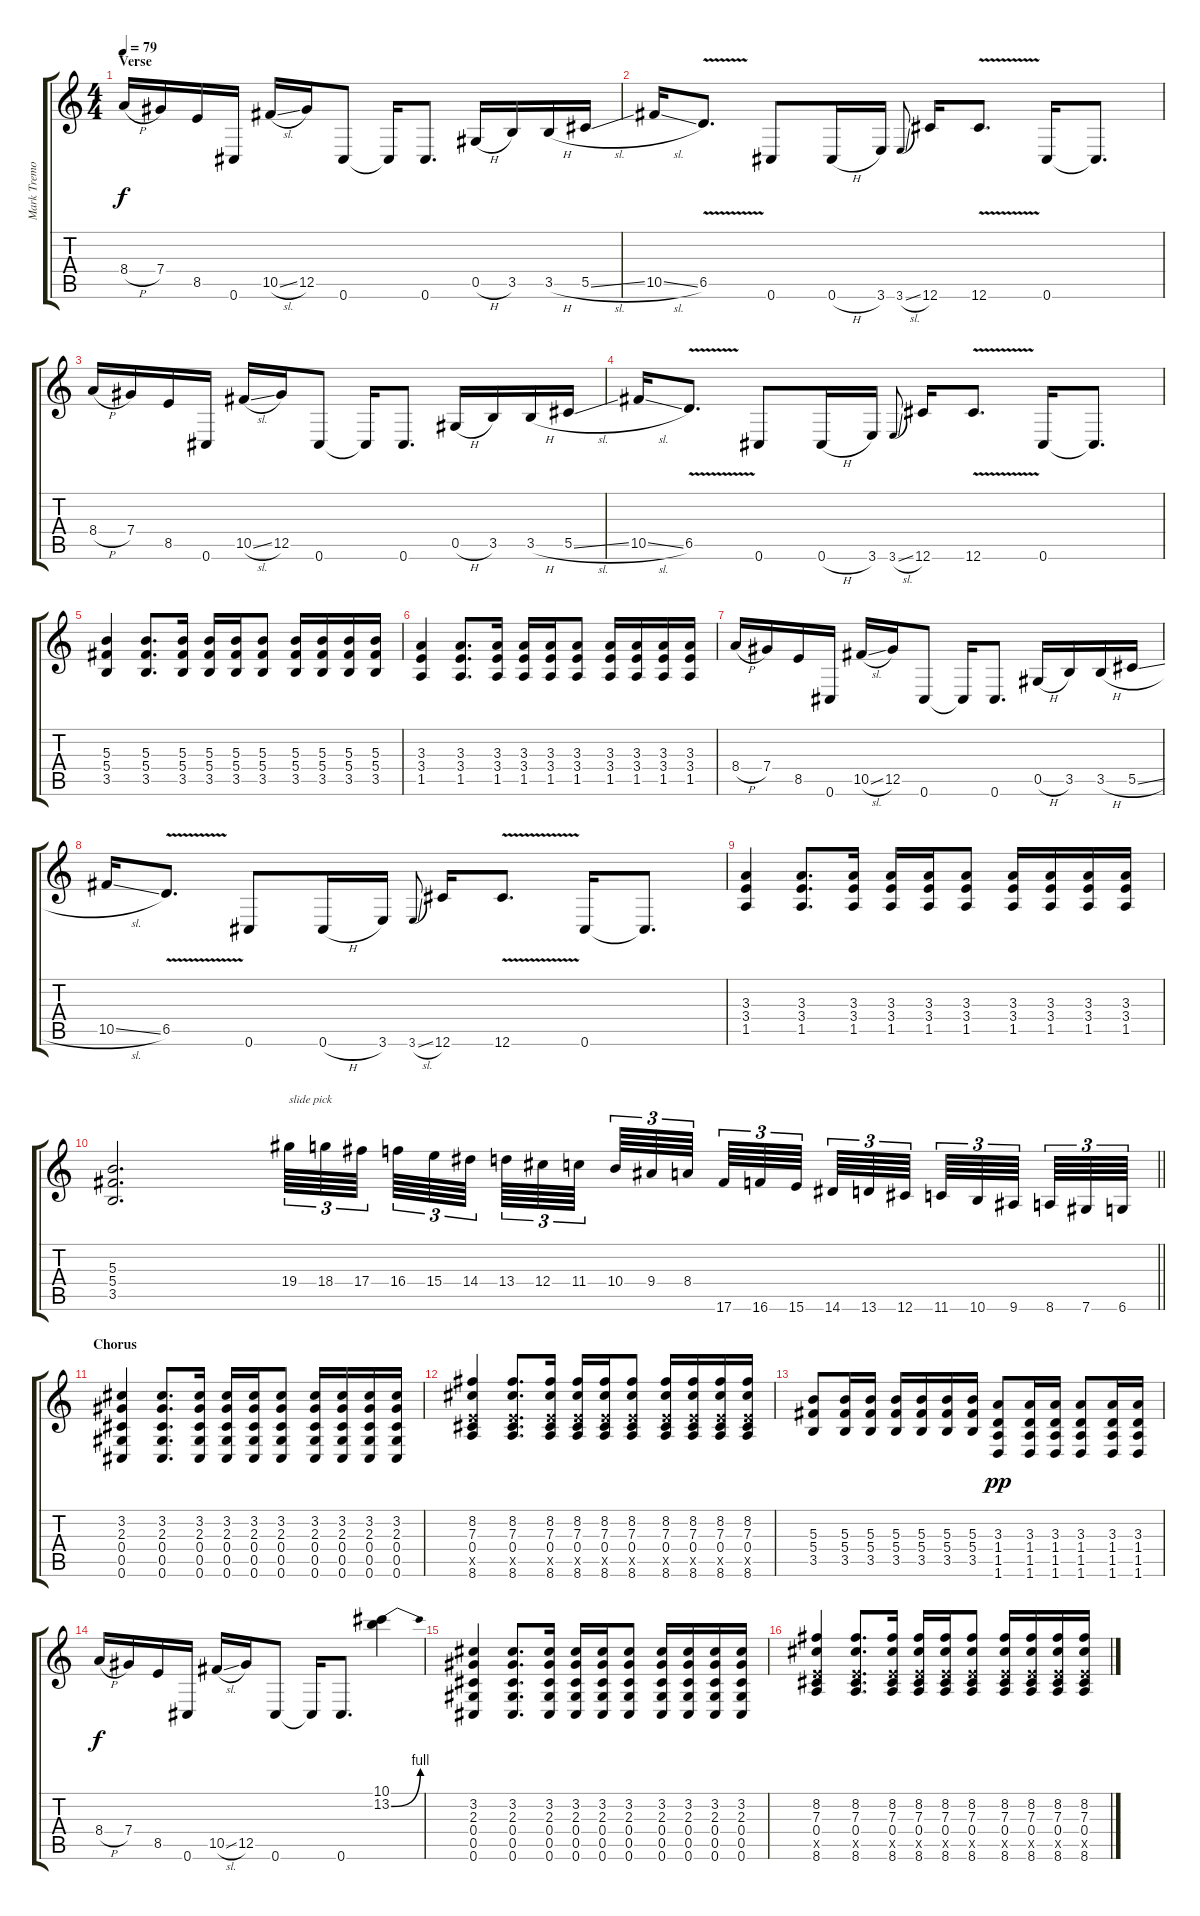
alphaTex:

\track ("Mark Tremonti" "Mark Tremo") {instrument acousticguitarsteel}
\staff {score tabs}
\tuning (Eb4 Bb3 Gb3 Db3 Ab2 Db2) {hide}
\ts (4 4)
\section ("" "Verse")
\tempo 79
\clef g2
\ks c
8.4{h}.16{dy f} 7.4.16 8.5.16 0.6.16 10.5{sl}.16 12.5.16 0.6.8 0.6{t}.16 0.6.8{d} 0.5{h}.16 3.5.16 3.5{h}.16 5.5{sl}.16 |
10.5{sl}.16 6.5{v}.8{d} 0.6.8 0.6{h}.16 3.6.16 3.6{sl}.8{gr onbeat} 12.6.16 12.6{v}.8{d} 0.6.16 0.6{t}.8{d} |
8.4{h}.16 7.4.16 8.5.16 0.6.16 10.5{sl}.16 12.5.16 0.6.8 0.6{t}.16 0.6.8{d} 0.5{h}.16 3.5.16 3.5{h}.16 5.5{sl}.16 |
10.5{sl}.16 6.5{v}.8{d} 0.6.8 0.6{h}.16 3.6.16 3.6{sl}.8{gr onbeat} 12.6.16 12.6{v}.8{d} 0.6.16 0.6{t}.8{d} |
(5.3 5.4 3.5).4 (5.3 5.4 3.5).8{d} (5.3 5.4 3.5).16 (5.3 5.4 3.5).16 (5.3 5.4 3.5).16 (5.3 5.4 3.5).8 (5.3 5.4 3.5).16 (5.3 5.4 3.5).16 (5.3 5.4 3.5).16 (5.3 5.4 3.5).16 |
(3.3 3.4 1.5).4 (3.3 3.4 1.5).8{d} (3.3 3.4 1.5).16 (3.3 3.4 1.5).16 (3.3 3.4 1.5).16 (3.3 3.4 1.5).8 (3.3 3.4 1.5).16 (3.3 3.4 1.5).16 (3.3 3.4 1.5).16 (3.3 3.4 1.5).16 |
8.4{h}.16 7.4.16 8.5.16 0.6.16 10.5{sl}.16 12.5.16 0.6.8 0.6{t}.16 0.6.8{d} 0.5{h}.16 3.5.16 3.5{h}.16 5.5{sl}.16 |
10.5{sl}.16 6.5{v}.8{d} 0.6.8 0.6{h}.16 3.6.16 3.6{sl}.8{gr onbeat} 12.6.16 12.6{v}.8{d} 0.6.16 0.6{t}.8{d} |
(3.3 3.4 1.5).4 (3.3 3.4 1.5).8{d} (3.3 3.4 1.5).16 (3.3 3.4 1.5).16 (3.3 3.4 1.5).16 (3.3 3.4 1.5).8 (3.3 3.4 1.5).16 (3.3 3.4 1.5).16 (3.3 3.4 1.5).16 (3.3 3.4 1.5).16 |
\barLineRight lightlight
(5.3 5.4 3.5).2{d} 19.4.64{tu (3 2) txt "slide pick" instrument guitarfretnoise} 18.4.64{tu (3 2)} 17.4.64{tu (3 2) beam splitsecondary} 16.4.64{tu (3 2)} 15.4.64{tu (3 2)} 14.4.64{tu (3 2) beam splitsecondary} 13.4.64{tu (3 2)} 12.4.64{tu (3 2)} 11.4.64{tu (3 2) beam splitsecondary} 10.4.64{tu (3 2)} 9.4.64{tu (3 2)} 8.4.64{tu (3 2) beam splitsecondary} 17.6.64{tu (3 2)} 16.6.64{tu (3 2)} 15.6.64{tu (3 2) beam splitsecondary} 14.6.64{tu (3 2)} 13.6.64{tu (3 2)} 12.6.64{tu (3 2) beam splitsecondary} 11.6.64{tu (3 2)} 10.6.64{tu (3 2)} 9.6.64{tu (3 2) beam splitsecondary} 8.6.64{tu (3 2)} 7.6.64{tu (3 2)} 6.6.64{tu (3 2)} |
\section ("" "Chorus")
(3.2 2.3 0.4 0.5 0.6).4{instrument distortionguitar} (3.2 2.3 0.4 0.5 0.6).8{d} (3.2 2.3 0.4 0.5 0.6).16 (3.2 2.3 0.4 0.5 0.6).16 (3.2 2.3 0.4 0.5 0.6).16 (3.2 2.3 0.4 0.5 0.6).8 (3.2 2.3 0.4 0.5 0.6).16 (3.2 2.3 0.4 0.5 0.6).16 (3.2 2.3 0.4 0.5 0.6).16 (3.2 2.3 0.4 0.5 0.6).16 |
(8.2 7.3 0.4 8.5{x} 8.6).4 (8.2 7.3 0.4 8.5{x} 8.6).8{d} (8.2 7.3 0.4 8.5{x} 8.6).16 (8.2 7.3 0.4 8.5{x} 8.6).16 (8.2 7.3 0.4 8.5{x} 8.6).16 (8.2 7.3 0.4 8.5{x} 8.6).8 (8.2 7.3 0.4 8.5{x} 8.6).16 (8.2 7.3 0.4 8.5{x} 8.6).16 (8.2 7.3 0.4 8.5{x} 8.6).16 (8.2 7.3 0.4 8.5{x} 8.6).16 |
(5.3 5.4 3.5).8 (5.3 5.4 3.5).16 (5.3 5.4 3.5).16 (5.3 5.4 3.5).16 (5.3 5.4 3.5).16 (5.3 5.4 3.5).16 (5.3 5.4 3.5).16 (3.3 1.4 1.5 1.6).8{dy pp} (3.3 1.4 1.5 1.6).16 (3.3 1.4 1.5 1.6).16 (3.3 1.4 1.5 1.6).8 (3.3 1.4 1.5 1.6).16 (3.3 1.4 1.5 1.6).16 |
8.4{h}.16{dy f} 7.4.16 8.5.16 0.6.16 10.5{sl}.16 12.5.16 0.6.8 0.6{t}.16 0.6.8{d} (10.1 13.2{be (bend 0 0 60 4)}).4 |
(3.2 2.3 0.4 0.5 0.6).4 (3.2 2.3 0.4 0.5 0.6).8{d} (3.2 2.3 0.4 0.5 0.6).16 (3.2 2.3 0.4 0.5 0.6).16 (3.2 2.3 0.4 0.5 0.6).16 (3.2 2.3 0.4 0.5 0.6).8 (3.2 2.3 0.4 0.5 0.6).16 (3.2 2.3 0.4 0.5 0.6).16 (3.2 2.3 0.4 0.5 0.6).16 (3.2 2.3 0.4 0.5 0.6).16 |
(8.2 7.3 0.4 8.5{x} 8.6).4 (8.2 7.3 0.4 8.5{x} 8.6).8{d} (8.2 7.3 0.4 8.5{x} 8.6).16 (8.2 7.3 0.4 8.5{x} 8.6).16 (8.2 7.3 0.4 8.5{x} 8.6).16 (8.2 7.3 0.4 8.5{x} 8.6).8 (8.2 7.3 0.4 8.5{x} 8.6).16 (8.2 7.3 0.4 8.5{x} 8.6).16 (8.2 7.3 0.4 8.5{x} 8.6).16 (8.2 7.3 0.4 8.5{x} 8.6).16
